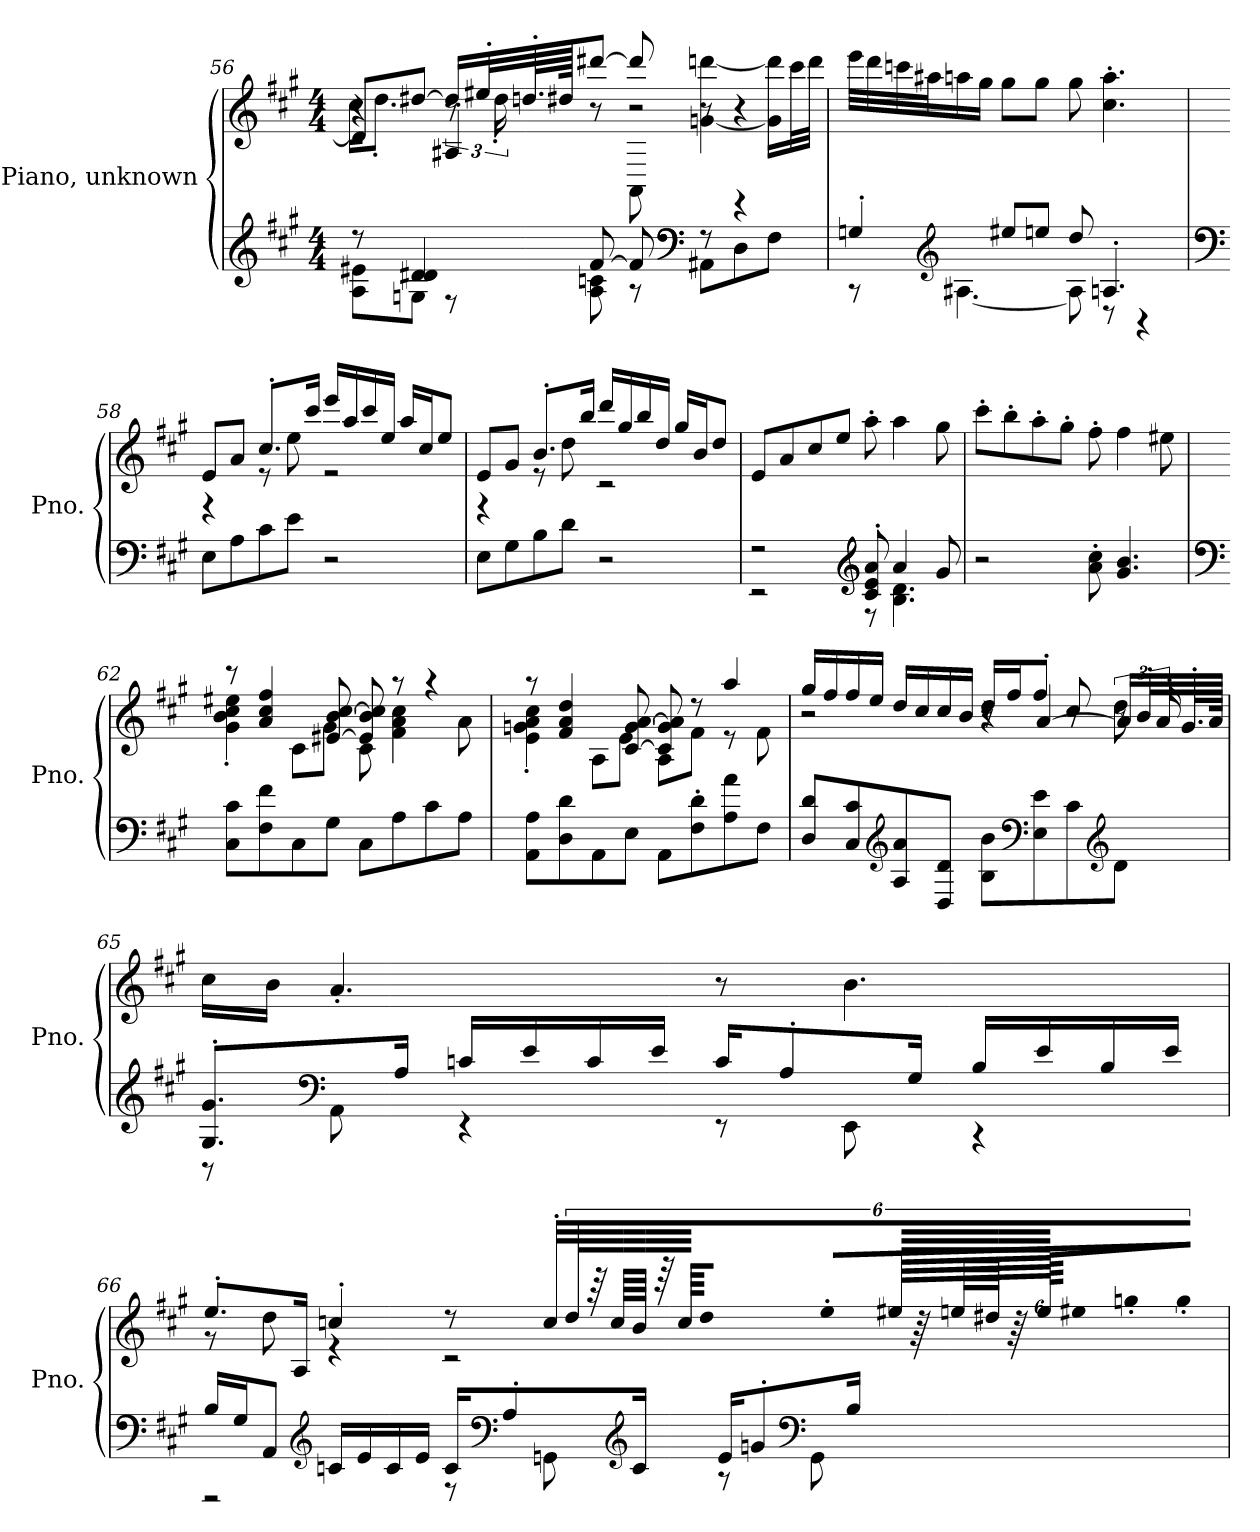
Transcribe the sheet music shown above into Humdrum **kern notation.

**kern	**kern
*part1	*part1
*staff2	*staff1
*I"Piano, unknown	*
*I'Pno.	*
!!LO:LB:g=z
*clefG2	*clefG2
*k[f#c#g#]	*k[f#c#g#]
*M4/4	*M4/4
=56	=56
*^	*^
*	*	*	*^
8r	8A\ 8e#X\L	8d/L]	16cc#\KL	4r
.	.	.	8.dd'\J	.
4d/ 4d#X/	8Gn\J	[8dd#X/J	.	.
.	8r	16dd#/LL]	12r	4A#X'/
.	.	32ee#X'/L	.	.
.	.	.	24dd#'\	.
.	.	64.ddn'/L	.	.
.	.	128dd#X/JJJK	.	.
[8f#/	8A\ 8cn\	[8ddd#X/J	8r	.
8f#/]	8r	8ddd#/]	8AA\	2r
*clefF4	*	*	*	*
8r	8AA#X\L	8r	[4gn\ [4dddn\	.
4r	8D\	4r	.	.
.	8F#\J	.	16g\] 16ddd\]LL	.
.	.	.	32ccc#\L	.
.	.	.	32ddd\JJJ	.
*	*	*v	*v	*v
!!LO:LB:g=z
=57	=57	=57
4Gn'/	8r	32eee\LLL
.	.	32ddd\
.	.	32cccn\
.	.	32aa#X\J
*clefG2	*	*
.	[4.A#X\	16aan\
.	.	16gg#\JJ
8ee#X/L	.	8gg#\L
8een/J	.	8gg#\J
8dd/	8A#\]	8gg#\
4.An'/	8r	4.cc#\' 4.aa\'
.	4r	.
*v	*v	*
=58	=58
*clefF4	*
*	*^
8E\L	8e/L	4r
8A\	8a/J	.
8c#\	8.cc#'/L	8r
8e\J	.	8ee\
.	16ccc#/Jk	.
2r	16eee/LL	2r
.	16aa/	.
.	16ccc#/	.
.	16ee/JJ	.
.	16aa/LL	.
.	16cc#/J	.
.	8ee/J	.
!!LO:LB:g=z	!!
=59	=59	=59
8E\L	8e/L	4r
8G#\	8g#/J	.
8B\	8.b'/L	8r
8d\J	.	8dd\
.	16bb/Jk	.
2r	16ddd/LL	2r
.	16gg#/	.
.	16bb/	.
.	16dd/JJ	.
.	16gg#/LL	.
.	16b/J	.
.	8dd/J	.
*	*v	*v
=60	=60
*^	*
2r	2r	8e/L
.	.	8a/
.	.	8cc#/
.	.	8ee/J
*clefG2	*	*
8c#/' 8e/' 8a/'	8r	8aa'\
4a/	4.B\ 4.d\	4aa\
8g#/	.	8gg#\
*v	*v	*
=61	=61
2r	8ccc#'\L
.	8bb'\
.	8aa'\
.	8gg#'\J
8a\' 8cc#\'	8ff#'\
4.g#/ 4.b/	4ff#\
.	8ee#X\
!!LO:LB:g=z
=62	=62
*clefF4	*
*	*^
8C#\ 8c#\L	8r	4g#\' 4b\' 4cc#\' 4ee#X\'
8F#\ 8f#\	4a/ 4cc#/ 4ff#/	.
8C#\	.	8c#\L
8G#\J	[8e#X/ [8b/ [8cc#/	8g#\J
8C#\L	8e#/] 8b/] 8cc#/]	8c#\
8A\	8r	4f#\ 4a\ 4cc#\
8c#\	4r	.
8A\J	.	8a\
=63	=63	=63
8AA\ 8A\L	8r	4e\' 4gn\' 4a\' 4cc#\'
8D\ 8d\	4f#/ 4a/ 4dd/	.
8AA\	.	8A\L
8E\J	[8c#/ [8g/ [8a/	8e\J
8AA\L	8c#/] 8g/] 8a/]	8A\L
8F#\' 8d\'	8r	8f#\J
8A\ 8a\	4aa/	8r
8F#\J	.	8f#\
!!LO:LB:g=z
=64	=64	=64
*	*	*^
8D/ 8d/L	16gg#/LL	2r	2r
.	16ff#/	.	.
8C#/ 8c#/	16ff#/	.	.
.	16ee/JJ	.	.
*clefG2	*	*	*
8A/ 8a/	16dd/LL	.	.
.	16cc#/	.	.
8D/ 8d/J	16cc#/	.	.
.	16b/JJ	.	.
8B\ 8b\L	16dd/LL	4r	8r
.	16ff#/J	.	.
*clefF4	*	*	*
8E\ 8e\	8ff#'/J	.	[4a/
8c#\	8cc#/	8r	.
*clefG2	*	*	*
8d\J	12r	8dd\	16a/LL]
.	.	.	32b'/L
.	24a'/	.	.
.	.	.	64.g#'/L
.	.	.	128a/JJJJk
*	*v	*v	*v
=65	=65
*^	*
8.G#/' 8.g#/'L	8r	16cc#\LL
.	.	16b\JJ
*clefF4	*	*
.	8AA\	4.a'/
16A/Jk	.	.
16cn/LL	4r	.
16e/	.	.
16c/	.	.
16e/JJ	.	.
16c/KL	8r	8r
8A'/	.	.
.	8EE\	4.b\
16G#/Jk	.	.
16B/LL	4r	.
16e/	.	.
16B/	.	.
16e/JJ	.	.
!!LO:PB:g=z
=66	=66	=66
*	*	*^
16B/LL	2r	8.ee'/L	8r
16G#/J	.	.	.
8AA/J	.	.	8dd\
.	.	16A/Jk	.
*clefG2	*	*	*
16cn/LL	.	4ccn'/	4r
16e/	.	.	.
16c/	.	.	.
16e/JJ	.	.	.
16c/KL	8r	8r	2r
*clefF4	*	*	*
8A'/	.	.	.
.	8GGn\	32cc'/LLL	.
.	.	96dd/JJJk	.
.	.	96r	.
.	.	96cc/LLLL	.
*clefG2	*	*	*
16c/Jk	.	96b/JJJJ	.
.	.	96r	.
.	.	96cc/KLLL	.
.	.	32dd/JJJ	.
16e/KL	8r	32ee'/LLL	.
.	.	96ee#X/JJJk	.
.	.	96r	.
.	.	96een/LLLL	.
8gn'/	.	96dd#X/JJJJ	.
.	.	96r	.
.	.	96ee/KLLL	.
.	.	32ee#X/J	.
*clefF4	*	*	*
.	8GG\	16ggn'/	.
16B/Jk	.	16gg'/JJ	.
*v	*v	*	*
*	*v	*v
=	=
*-	*-
